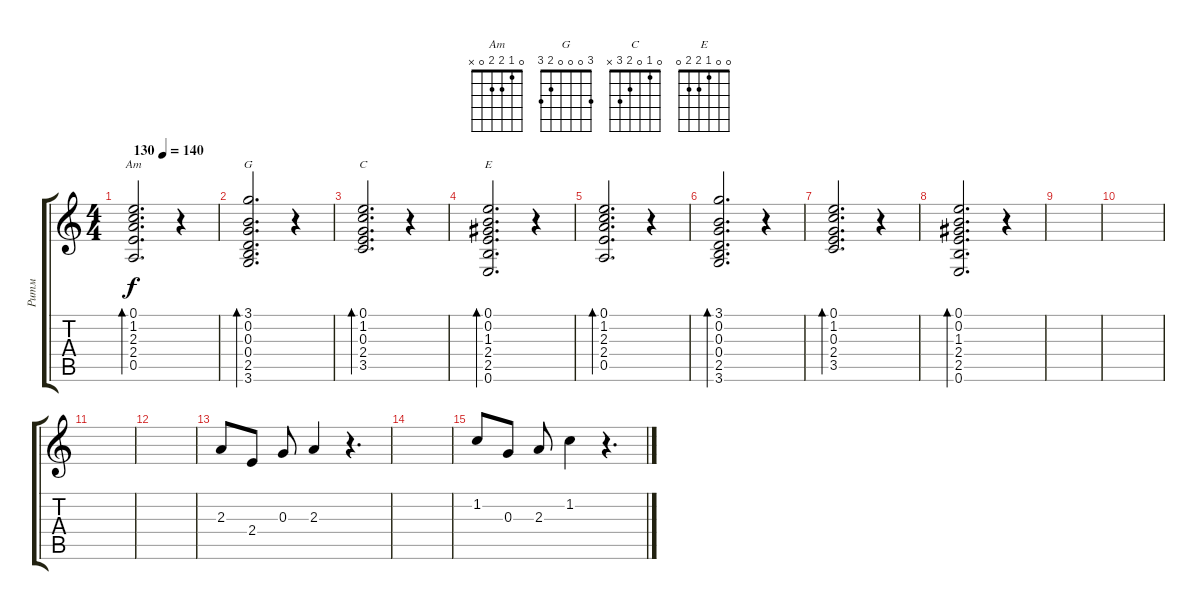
\track ("Ритм" "Ритм") {solo instrument electricguitarmuted}
\staff {score tabs}
\tuning (E4 B3 G3 D3 A2 E2) {hide}
\chord ("Am" 0 1 2 2 0 x)
\chord ("G" 3 0 0 0 2 3)
\chord ("C" 0 1 0 2 3 x)
\chord ("E" 0 0 1 2 2 0)
\ts (4 4)
\tempo (140 "130")
\clef g2
\ks c
(0.1 1.2 2.3 2.4 0.5).2{d bd 60 ch "Am" dy f volume 16 instrument electricguitarmuted} r.4 |
(3.1 0.2 0.3 0.4 2.5 3.6).2{d bd 60 ch "G"} r.4 |
(0.1 1.2 0.3 2.4 3.5).2{d bd 60 ch "C"} r.4 |
(0.1 0.2 1.3 2.4 2.5 0.6).2{d bd 60 ch "E"} r.4 |
(0.1 1.2 2.3 2.4 0.5).2{d bd 60} r.4 |
(3.1 0.2 0.3 0.4 2.5 3.6).2{d bd 60} r.4 |
(0.1 1.2 0.3 2.4 3.5).2{d bd 60} r.4 |
(0.1 0.2 1.3 2.4 2.5 0.6).2{d bd 60} r.4 |
|
|
|
|
2.3.8 2.4.8 0.3.8 2.3.4 r.4{d} |
|
1.2.8 0.3.8 2.3.8 1.2.4 r.4{d}
